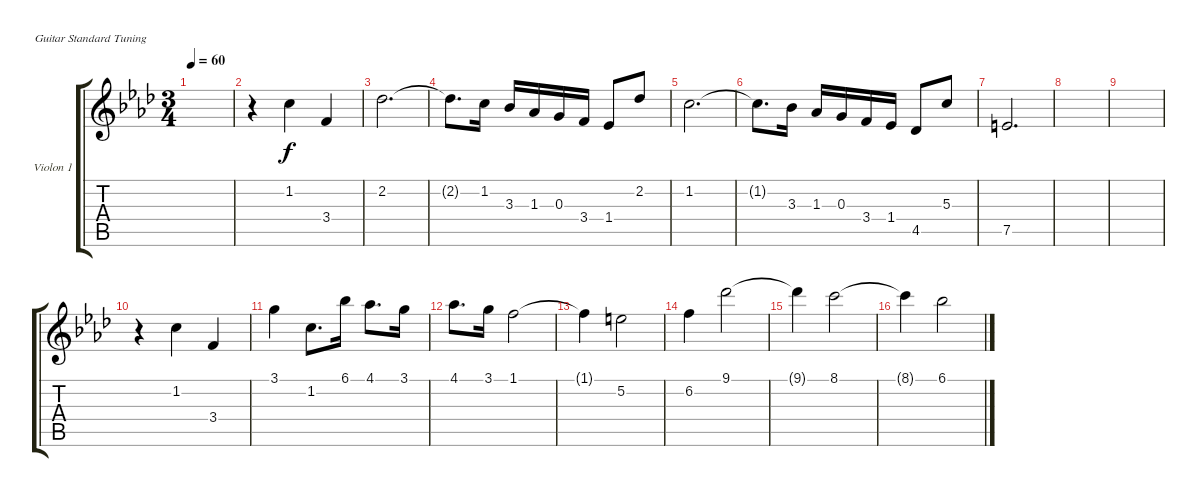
\defaultSystemsLayout 4
\bracketExtendMode groupsimilarinstruments
\firstSystemTrackNameOrientation horizontal
\otherSystemsTrackNameOrientation horizontal
\track ("Violon 1" "Violon 1") {instrument acousticguitarnylon}
\staff {score tabs}
\tuning (E4 B3 G3 D3 A2 E2)
\ts (3 4)
\tempo 60
\clef g2
\ks fminor
|
r.4 1.2.4 3.4.4 |
2.2.2{d} |
2.2{t}.8{d} 1.2.16 3.3.16 1.3.16 0.3.16 3.4.16 1.4.8 2.2.8 |
1.2.2{d} |
1.2{t}.8{d} 3.3.16 1.3.16 0.3.16 3.4.16 1.4.16 4.5.8 5.3.8 |
7.5.2{d} |
|
|
r.4 1.2.4 3.4.4 |
3.1.4 1.2.8{d} 6.1.16 4.1.8{d} 3.1.16 |
4.1.8{d} 3.1.16 1.1.2 |
1.1{t}.4 5.2.2 |
6.2.4 9.1.2 |
9.1{t}.4 8.1.2 |
8.1{t}.4 6.1.2
